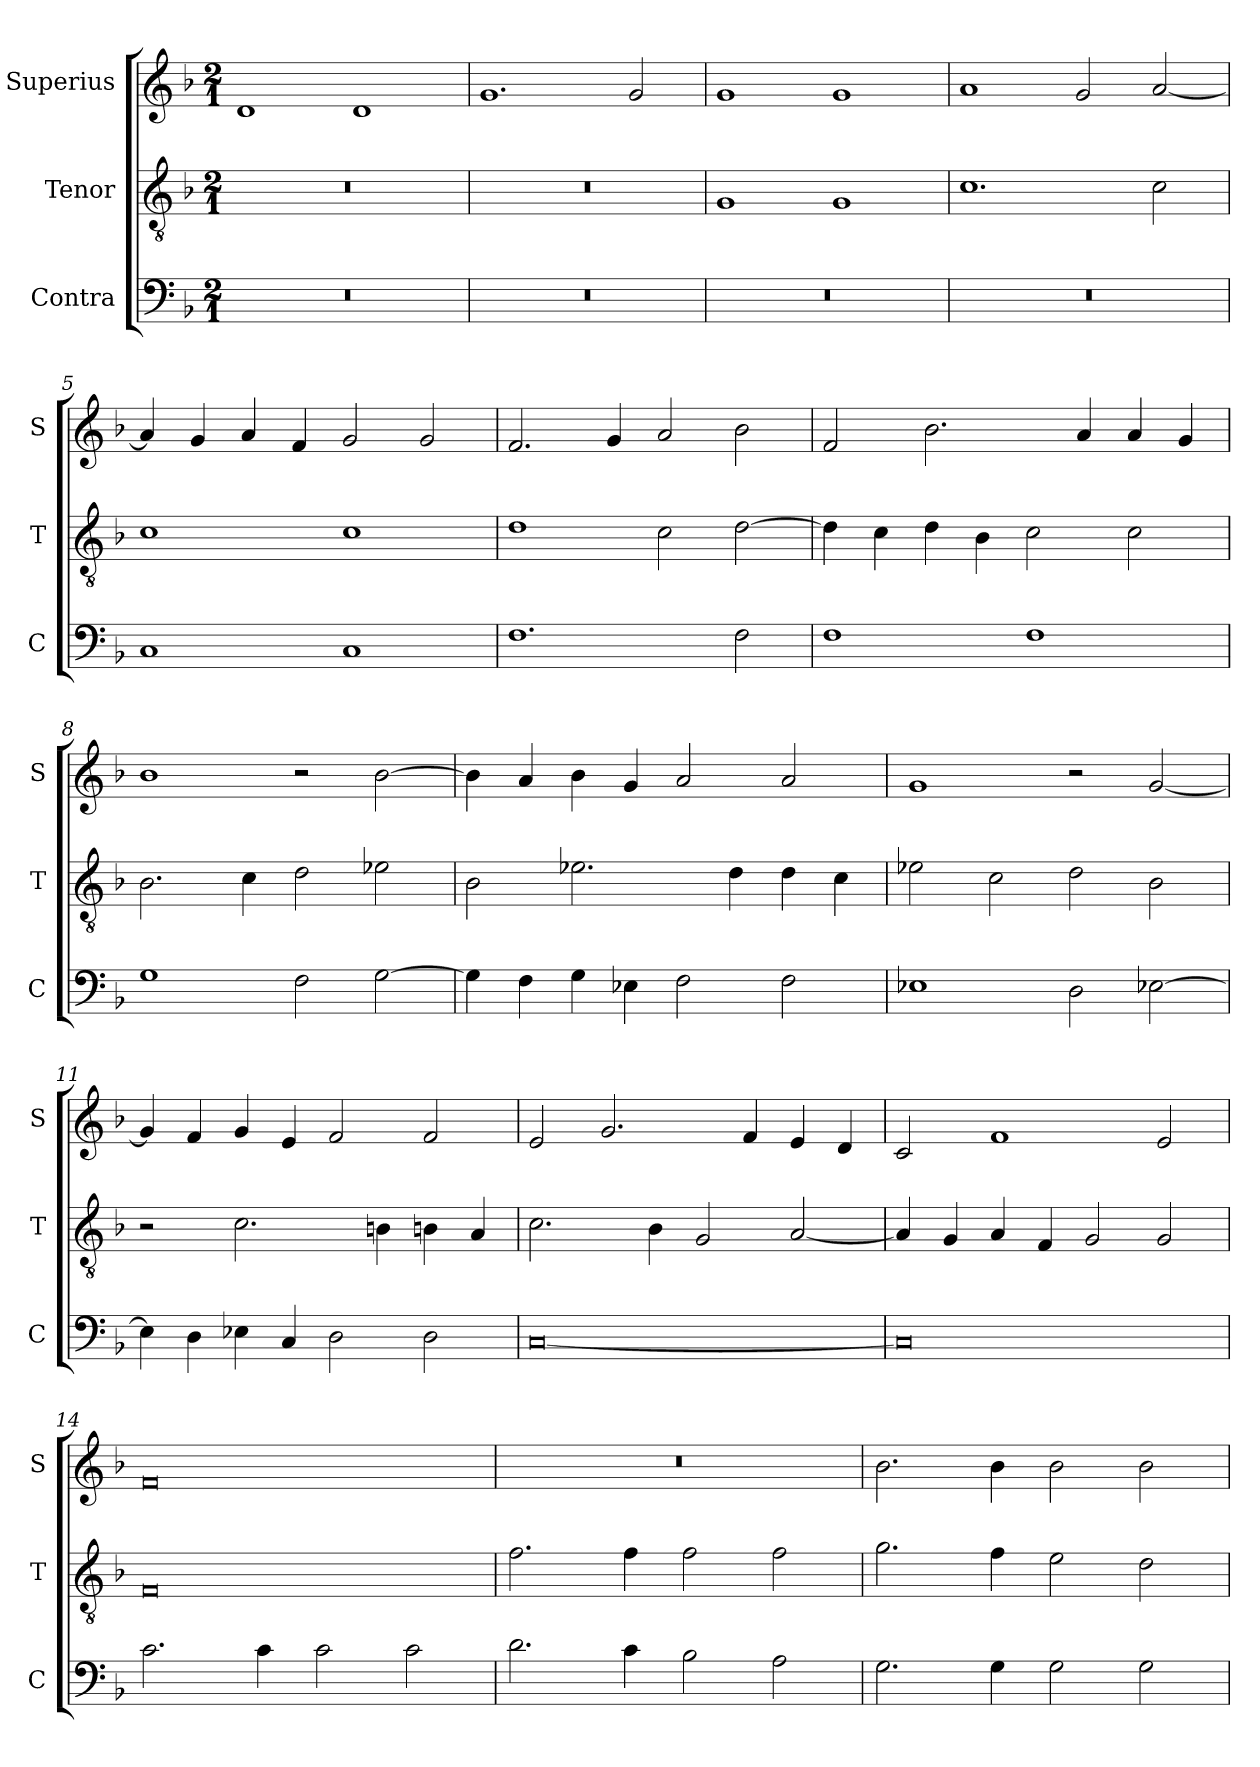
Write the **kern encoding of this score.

**kern	**kern	**kern
*part3	*part2	*part1
*staff3	*staff2	*staff1
*I"Contra	*I"Tenor	*I"Superius
*I'C	*I'T	*I'S
*clefF4	*clefGv2	*clefG2
*k[b-]	*k[b-]	*k[b-]
*M2/1	*M2/1	*M2/1
=1	=1	=1
0r	0r	1d
.	.	1d
=2	=2	=2
0r	0r	1.g
.	.	2g/
=3	=3	=3
0r	1G	1g
.	1G	1g
=4	=4	=4
0r	1.c	1a
.	.	2g/
.	2c\	[2a/
=5	=5	=5
1C	1c	4a/]
.	.	4g/
.	.	4a/
.	.	4f/
1C	1c	2g/
.	.	2g/
=6	=6	=6
1.F	1d	2.f/
.	.	4g/
.	2c\	2a/
2F\	[2d\	2b-\
=7	=7	=7
1F	4d\]	2f/
.	4c\	.
.	4d\	2.b-\
.	4B-\	.
1F	2c\	.
.	.	4a/
.	2c\	4a/
.	.	4g/
=8	=8	=8
1G	2.B-\	1b-
.	4c\	.
2F\	2d\	2r
[2G\	2e-X\	[2b-\
=9	=9	=9
4G\]	2B-\	4b-\]
4F\	.	4a/
4G\	2.e-X\	4b-\
4E-X\	.	4g/
2F\	.	2a/
.	4d\	.
2F\	4d\	2a/
.	4c\	.
=10	=10	=10
1E-X	2e-X\	1g
.	2c\	.
2D\	2d\	2r
[2E-X\	2B-\	[2g/
=11	=11	=11
4E-\]	2r	4g/]
4D\	.	4f/
4E-X\	2.c\	4g/
4C/	.	4e/
2D\	.	2f/
.	4Bn\	.
2D\	4Bn\	2f/
.	4A/	.
=12	=12	=12
[0C	2.c\	2e/
.	.	2.g/
.	4B-\	.
.	2G/	.
.	.	4f/
.	[2A/	4e/
.	.	4d/
=13	=13	=13
0C]	4A/]	2c/
.	4G/	.
.	4A/	1f
.	4F/	.
.	2G/	.
.	2G/	2e/
=14	=14	=14
2.c\	0F	0f
4c\	.	.
2c\	.	.
2c\	.	.
=15	=15	=15
2.d\	2.f\	0r
4c\	4f\	.
2B-\	2f\	.
2A\	2f\	.
=16	=16	=16
2.G\	2.g\	2.b-\
4G\	4f\	4b-\
2G\	2e\	2b-\
2G\	2d\	2b-\
=	=	=
*-	*-	*-
